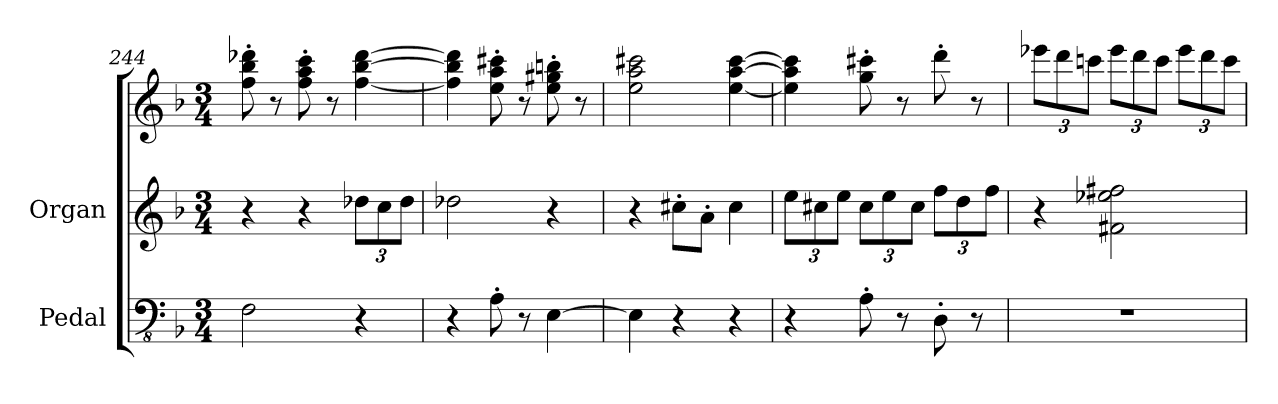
**kern	**kern	**kern
*part2	*part1	*part1
*staff3	*staff2	*staff1
*I"Pedal	*I"Organ	*
*clefFv4	*clefG2	*clefG2
*k[b-]	*k[b-]	*k[b-]
*M3/4	*M3/4	*M3/4
=244	=244	=244
2FF\	4r	8ff\' 8bb-\' 8ddd-X\'
.	.	8r
.	4r	8ff\' 8aa\' 8ccc\'
.	.	8r
*	*Xbrackettup	*
4r	12dd-X\L	[4ff\ [4bb-\ [4ddd-\
.	12cc\	.
.	12dd-\J	.
=245	=245	=245
4r	2dd-X\	4ff\] 4bb-\] 4ddd-\]
8AA'\	.	8ee\' 8aa\' 8ccc#X\'
8r	.	8r
[4EE\	4r	8ee\' 8gg#X\' 8bbn\'
.	.	8r
=246	=246	=246
4EE\]	4r	2ee\ 2aa\ 2ccc#X\
4r	8cc#X'\L	.
.	8a'\J	.
4r	4cc#\	[4ee\ [4aa\ [4ccc#\
!!LO:LB:g=z
=247	=247	=247
4r	12ee\L	4ee\] 4aa\] 4ccc#\]
.	12cc#X\	.
.	12ee\J	.
8AA'\	12cc#\L	8gg\' 8ccc#X\'
.	12ee\	.
8r	.	8r
.	12cc#\J	.
8DD'\	12ff\L	8ddd'\
.	12dd\	.
8r	.	8r
.	12ff\J	.
=248	=248	=248
*	*	*Xbrackettup
2.r	4r	12eee-X\L
.	.	12ddd\
.	.	12cccn\J
.	2f#X\ 2ee-X\ 2ff#X\	12eee-\L
.	.	12ddd\
.	.	12ccc\J
.	.	12eee-\L
.	.	12ddd\
.	.	12ccc\J
=	=	=
*-	*-	*-
